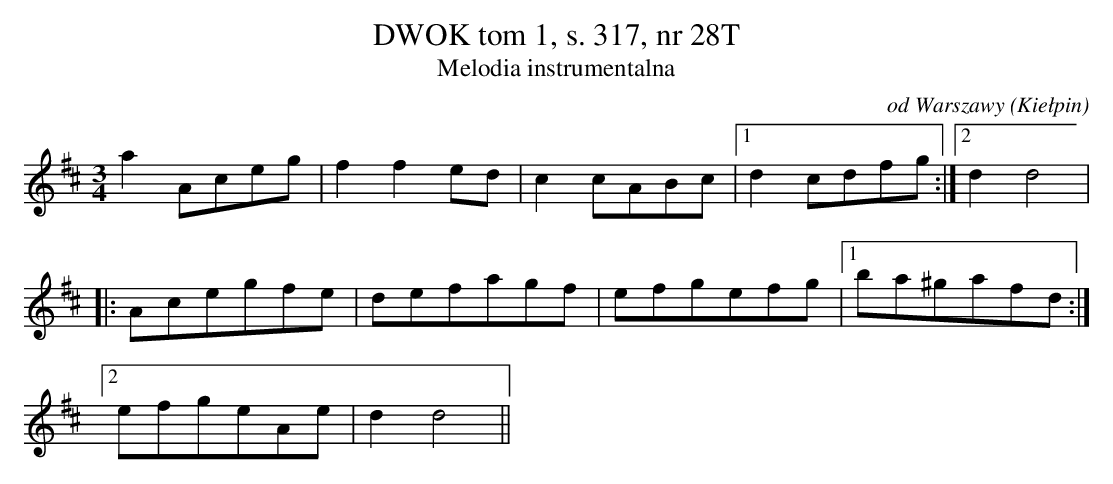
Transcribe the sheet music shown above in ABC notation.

X:1
T: DWOK tom 1, s. 317, nr 28T
T: Melodia instrumentalna
O: od Warszawy (Kiełpin)
M: 3/4
L: 1/8
K: D
a2Aceg | f2f2ed | c2cABc |[1 d2cdfg :|[2 d2d4 |
|:Acegfe | defagf | efgefg |[1 ba^gafd :|[2
 efgeAe | d2d4||
